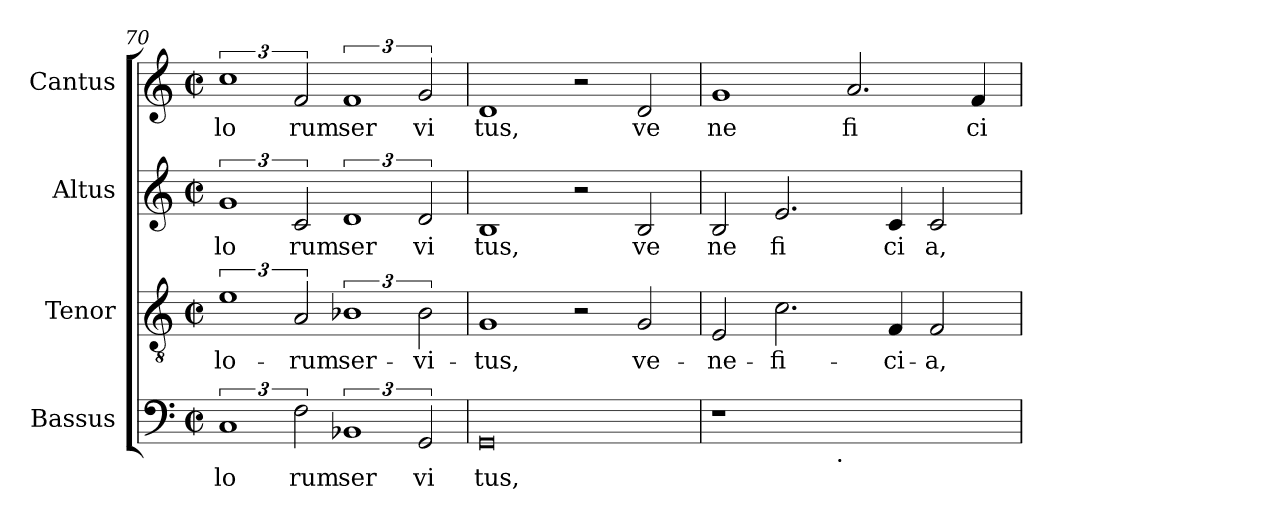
**kern	**text	**kern	**text	**kern	**text	**kern	**text
*part4	*part4	*part3	*part3	*part2	*part2	*part1	*part1
*staff4	*staff4	*staff3	*staff3	*staff2	*staff2	*staff1	*staff1
*I"Bassus	*	*I"Tenor	*	*I"Altus	*	*I"Cantus	*
*	*	*	*	*I'A	*	*I'C	*
!!LO:LB:g=z
*clefF4	*	*clefGv2	*	*clefG2	*	*clefG2	*
*k[]	*	*k[]	*	*k[]	*	*k[]	*
*C:	*	*C:	*	*C:	*	*C:	*
*M2/2	*	*M2/2	*	*M2/2	*	*M2/2	*
*met(c|)	*	*met(c|)	*	*met(c|)	*	*met(c|)	*
=70	=70	=70	=70	=70	=70	=70	=70
!	!LO:LY:b:cj	!	!LO:LY:b:cj	!	!LO:LY:b:cj	!	!LO:LY:b:cj
3%2C/	lo	3%2e/	-lo-	3%2g/	-lo	3%2cc/	lo
!	!LO:LY:b:cj	!	!LO:LY:b:cj	!	!LO:LY:b:cj	!	!LO:LY:b:cj
3F\	rum	3A/	-rum	3c/	rum	3f/	rum
!	!LO:LY:b:cj	!	!LO:LY:b:cj	!	!LO:LY:b:cj	!	!LO:LY:b:cj
3%2BB-X/	ser	3%2B-X/	ser-	3%2d/	ser	3%2f/	ser
!	!LO:LY:b:cj	!	!LO:LY:b:cj	!	!LO:LY:b:cj	!	!LO:LY:b:cj
3GG/	vi	3B-\	-vi-	3d/	vi	3g/	vi
=71	=71	=71	=71	=71	=71	=71	=71
!	!LO:LY:b:cj	!	!LO:LY:b:cj	!	!LO:LY:b:cj	!	!LO:LY:b:cj
0GG	tus,	1G	-tus,	1B	tus,	1d	tus,
.	.	2r	.	2r	.	2r	.
!	!	!	!LO:LY:b:cj	!	!LO:LY:b:cj	!	!LO:LY:b:cj
.	.	2G/	ve-	2B/	ve	2d/	ve
=72	=72	=72	=72	=72	=72	=72	=72
!	!	!	!LO:LY:b:cj	!	!LO:LY:b:cj	!	!LO:LY:b:cj
*^	*	*	*	*	*	*	*
1r	2ryy	.	2E/	-ne-	2B/	ne	1g	ne
!	!	!	!	!LO:LY:b:cj	!	!LO:LY:b:cj	!	!
.	4...ryy	.	2.c\	-fi-	2.e/	fi	.	.
!	!LO:TX:b:t=.	!	!	!	!	!	!	!
.	1ryy	.	.	.	.	.	.	.
!	!	!	!	!	!	!	!	!LO:LY:b:cj
1ryy	.	.	.	.	.	.	2.a/	fi
!	!	!	!	!LO:LY:b:cj	!	!LO:LY:b:cj	!	!
.	.	.	4F/	-ci-	4c/	ci	.	.
!	!	!	!	!LO:LY:b:cj	!	!LO:LY:b:cj	!	!
.	.	.	2F/	-a,	2c/	a,	.	.
!	!	!	!	!	!	!	!	!LO:LY:b:cj
.	.	.	.	.	.	.	4f/	ci
.	32ryy	.	.	.	.	.	.	.
*v	*v	*	*	*	*	*	*	*
=	=	=	=	=	=	=	=
*-	*-	*-	*-	*-	*-	*-	*-
